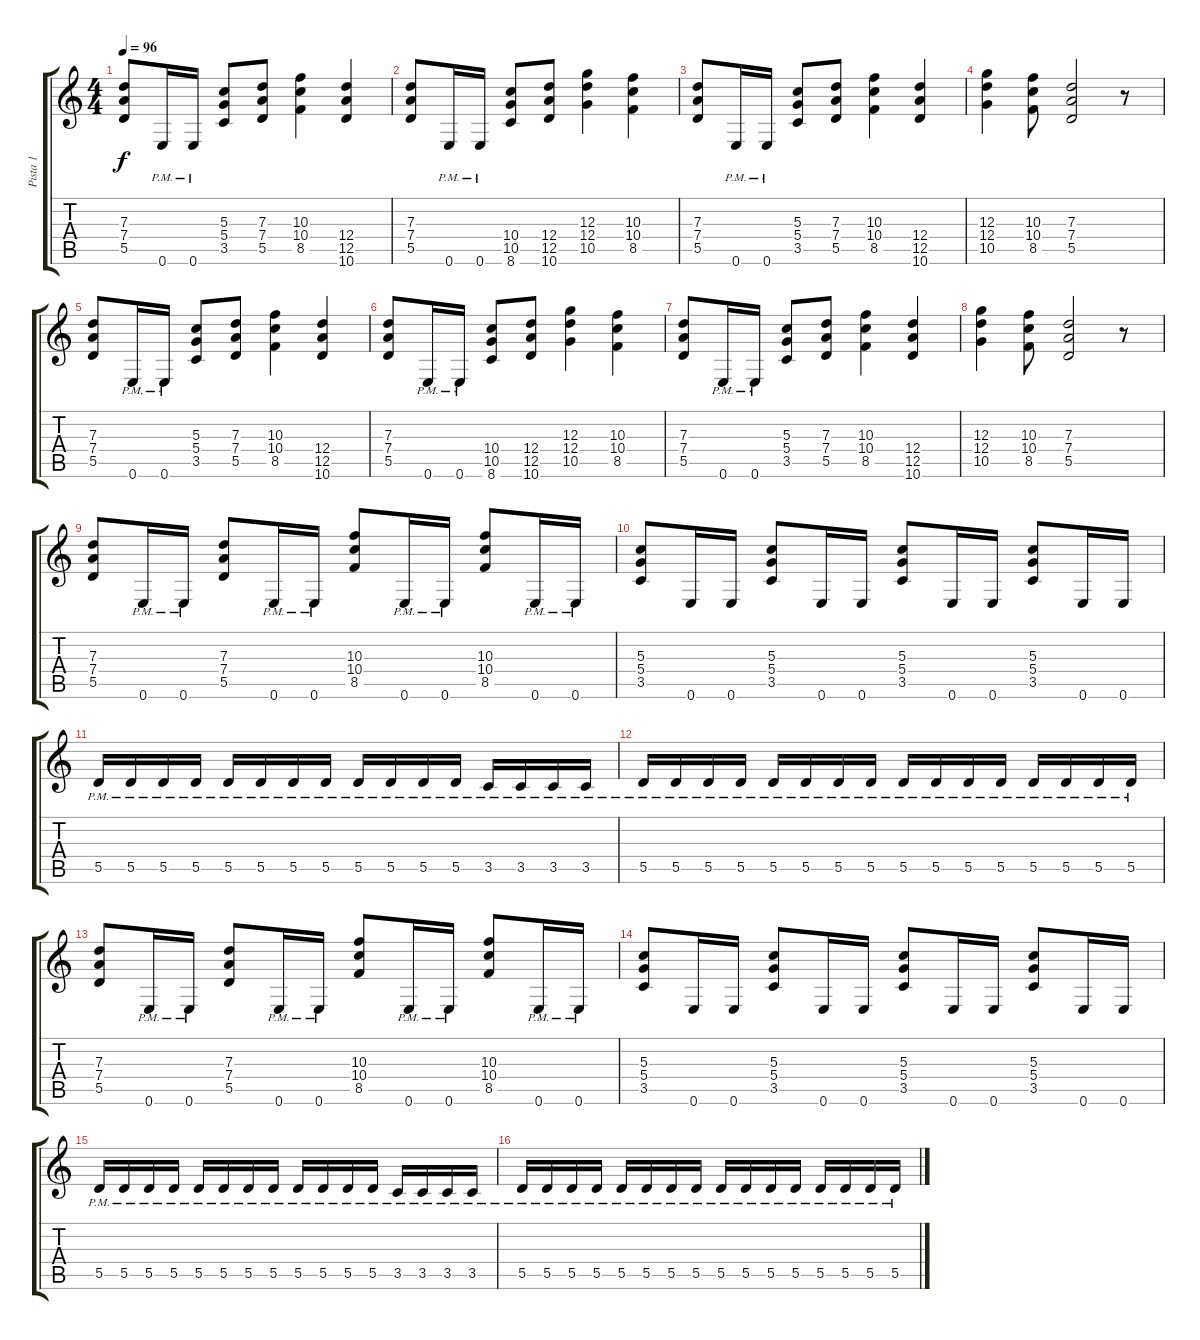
\track ("Pista 1" "Pista 1") {instrument overdrivenguitar}
\staff {score tabs}
\tuning (E4 B3 G3 D3 A2 E2) {hide}
\ts (4 4)
\tempo 96
\clef g2
\ks c
(7.3 7.4 5.5).8{dy f} 0.6{pm}.16 0.6{pm}.16 (5.3 5.4 3.5).8 (7.3 7.4 5.5).8 (10.3 10.4 8.5).4 (12.4 12.5 10.6).4 |
(7.3 7.4 5.5).8 0.6{pm}.16 0.6{pm}.16 (10.4 10.5 8.6).8 (12.4 12.5 10.6).8 (12.3 12.4 10.5).4 (10.3 10.4 8.5).4 |
(7.3 7.4 5.5).8 0.6{pm}.16 0.6{pm}.16 (5.3 5.4 3.5).8 (7.3 7.4 5.5).8 (10.3 10.4 8.5).4 (12.4 12.5 10.6).4 |
(12.3 12.4 10.5).4 (10.3 10.4 8.5).8 (7.3 7.4 5.5).2 r.8 |
(7.3 7.4 5.5).8 0.6{pm}.16 0.6{pm}.16 (5.3 5.4 3.5).8 (7.3 7.4 5.5).8 (10.3 10.4 8.5).4 (12.4 12.5 10.6).4 |
(7.3 7.4 5.5).8 0.6{pm}.16 0.6{pm}.16 (10.4 10.5 8.6).8 (12.4 12.5 10.6).8 (12.3 12.4 10.5).4 (10.3 10.4 8.5).4 |
(7.3 7.4 5.5).8 0.6{pm}.16 0.6{pm}.16 (5.3 5.4 3.5).8 (7.3 7.4 5.5).8 (10.3 10.4 8.5).4 (12.4 12.5 10.6).4 |
(12.3 12.4 10.5).4 (10.3 10.4 8.5).8 (7.3 7.4 5.5).2 r.8 |
(7.3 7.4 5.5).8 0.6{pm}.16 0.6{pm}.16 (7.3 7.4 5.5).8 0.6{pm}.16 0.6{pm}.16 (10.3 10.4 8.5).8 0.6{pm}.16 0.6{pm}.16 (10.3 10.4 8.5).8 0.6{pm}.16 0.6{pm}.16 |
(5.3 5.4 3.5).8 0.6.16 0.6.16 (5.3 5.4 3.5).8 0.6.16 0.6.16 (5.3 5.4 3.5).8 0.6.16 0.6.16 (5.3 5.4 3.5).8 0.6.16 0.6.16 |
5.5{pm}.16 5.5{pm}.16 5.5{pm}.16 5.5{pm}.16 5.5{pm}.16 5.5{pm}.16 5.5{pm}.16 5.5{pm}.16 5.5{pm}.16 5.5{pm}.16 5.5{pm}.16 5.5{pm}.16 3.5{pm}.16 3.5{pm}.16 3.5{pm}.16 3.5{pm}.16 |
5.5{pm}.16 5.5{pm}.16 5.5{pm}.16 5.5{pm}.16 5.5{pm}.16 5.5{pm}.16 5.5{pm}.16 5.5{pm}.16 5.5{pm}.16 5.5{pm}.16 5.5{pm}.16 5.5{pm}.16 5.5{pm}.16 5.5{pm}.16 5.5{pm}.16 5.5{pm}.16 |
(7.3 7.4 5.5).8 0.6{pm}.16 0.6{pm}.16 (7.3 7.4 5.5).8 0.6{pm}.16 0.6{pm}.16 (10.3 10.4 8.5).8 0.6{pm}.16 0.6{pm}.16 (10.3 10.4 8.5).8 0.6{pm}.16 0.6{pm}.16 |
(5.3 5.4 3.5).8 0.6.16 0.6.16 (5.3 5.4 3.5).8 0.6.16 0.6.16 (5.3 5.4 3.5).8 0.6.16 0.6.16 (5.3 5.4 3.5).8 0.6.16 0.6.16 |
5.5{pm}.16 5.5{pm}.16 5.5{pm}.16 5.5{pm}.16 5.5{pm}.16 5.5{pm}.16 5.5{pm}.16 5.5{pm}.16 5.5{pm}.16 5.5{pm}.16 5.5{pm}.16 5.5{pm}.16 3.5{pm}.16 3.5{pm}.16 3.5{pm}.16 3.5{pm}.16 |
5.5{pm}.16 5.5{pm}.16 5.5{pm}.16 5.5{pm}.16 5.5{pm}.16 5.5{pm}.16 5.5{pm}.16 5.5{pm}.16 5.5{pm}.16 5.5{pm}.16 5.5{pm}.16 5.5{pm}.16 5.5{pm}.16 5.5{pm}.16 5.5{pm}.16 5.5{pm}.16
